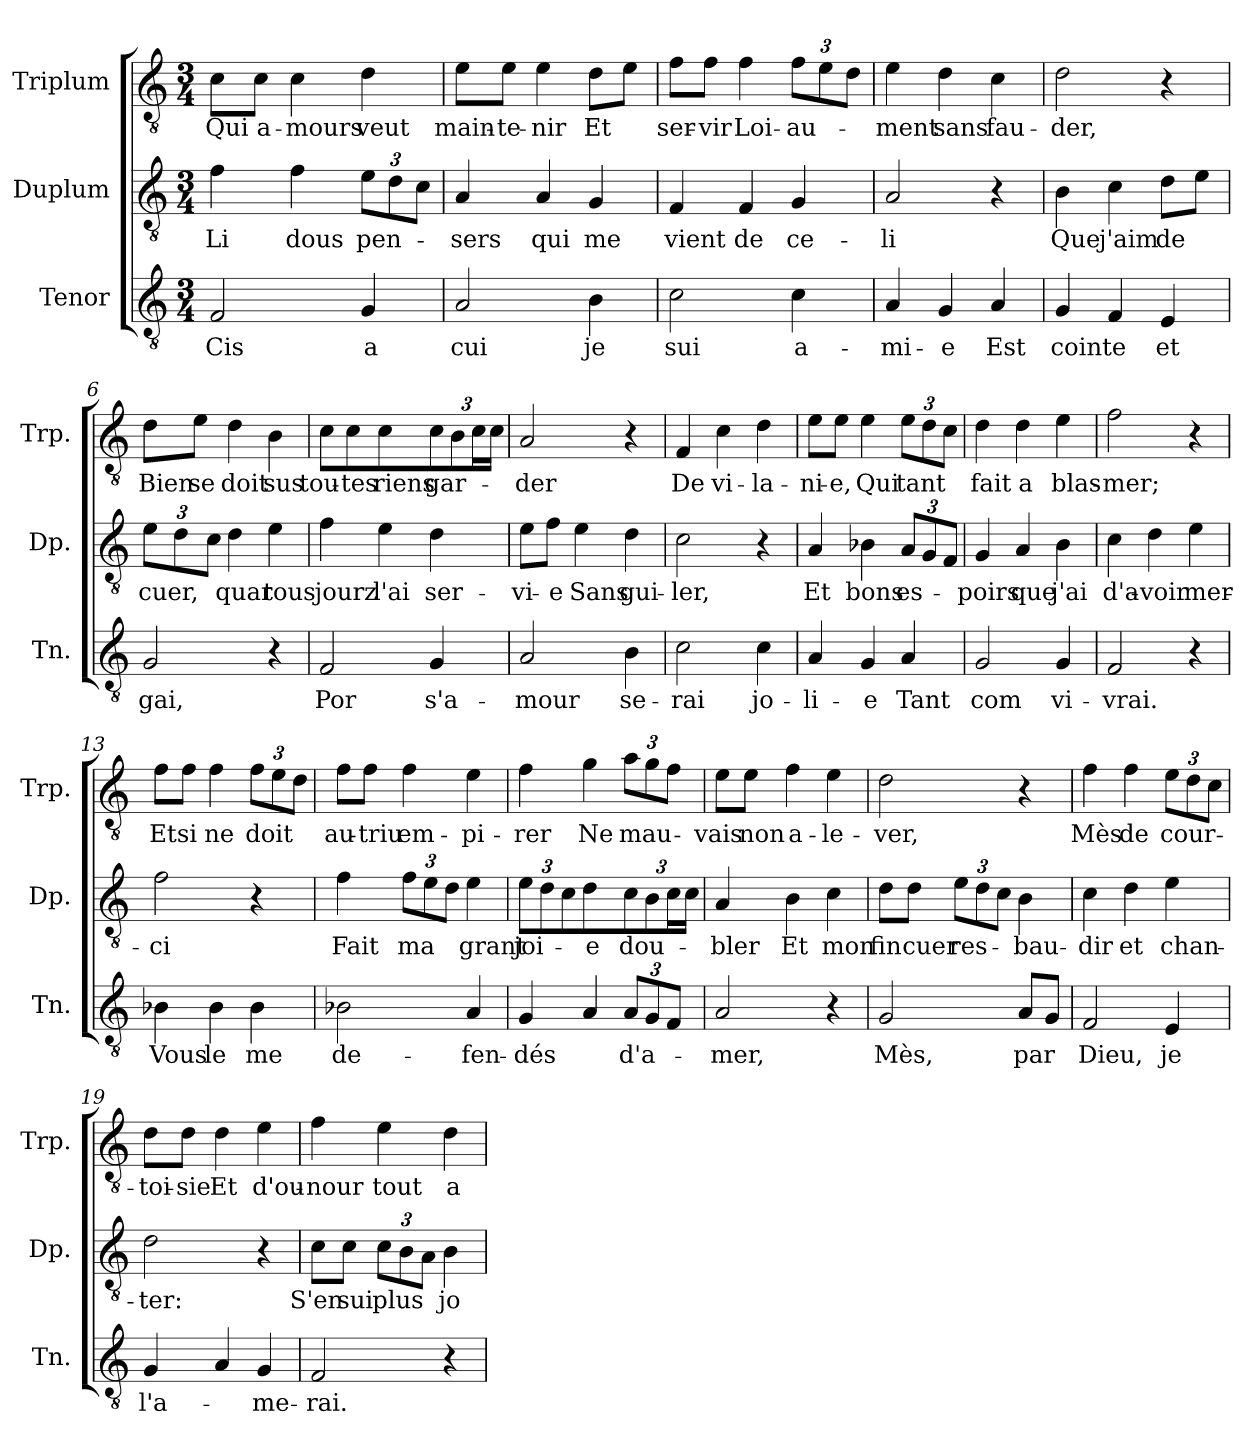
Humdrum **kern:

**kern	**text	**kern	**text	**kern	**text
*part3	*part3	*part2	*part2	*part1	*part1
*staff3	*staff3	*staff2	*staff2	*staff1	*staff1
*I"Tenor	*	*I"Duplum	*	*I"Triplum	*
*I'Tn.	*	*I'Dp.	*	*I'Trp.	*
*clefGv2	*	*clefGv2	*	*clefGv2	*
*k[]	*	*k[]	*	*k[]	*
*M3/4	*	*M3/4	*	*M3/4	*
=1	=1	=1	=1	=1	=1
!	!LO:LY:b	!	!LO:LY:b	!	!LO:LY:b
2F/	Cis	4f\	Li	8c\L	Qui
!	!	!	!	!	!LO:LY:b
.	.	.	.	8c\J	a-
!	!	!	!LO:LY:b	!	!LO:LY:b
.	.	4f\	dous	4c\	-mours
!	!LO:LY:b	!	!	!	!
*	*	*Xbrackettup	*	*	*
!	!	!	!LO:LY:b	!	!LO:LY:b
4G/	a	12e\L	pen-	4d\	veut
.	.	12d\	.	.	.
.	.	12c\J	.	.	.
=2	=2	=2	=2	=2	=2
!	!LO:LY:b	!	!LO:LY:b	!	!LO:LY:b
2A/	cui	4A/	-sers	8e\L	main-
!	!	!	!	!	!LO:LY:b
.	.	.	.	8e\J	-te-
!	!	!	!LO:LY:b	!	!LO:LY:b
.	.	4A/	qui	4e\	-nir
!	!LO:LY:b	!	!LO:LY:b	!	!LO:LY:b
4B\	je	4G/	me	8d\L	Et
.	.	.	.	8e\J	.
=3	=3	=3	=3	=3	=3
!	!LO:LY:b	!	!LO:LY:b	!	!LO:LY:b
2c\	sui	4F/	vient	8f\L	ser-
!	!	!	!	!	!LO:LY:b
.	.	.	.	8f\J	-vir
!	!	!	!LO:LY:b	!	!LO:LY:b
.	.	4F/	de	4f\	Loi-
!	!LO:LY:b	!	!LO:LY:b	!	!
*	*	*	*	*Xbrackettup	*
!	!	!	!	!	!LO:LY:b
4c\	a-	4G/	ce-	12f\L	-au-
.	.	.	.	12e\	.
.	.	.	.	12d\J	.
=4	=4	=4	=4	=4	=4
!	!LO:LY:b	!	!LO:LY:b	!	!LO:LY:b
4A/	-mi-	2A/	-li	4e\	-ment
!	!LO:LY:b	!	!	!	!LO:LY:b
4G/	-e	.	.	4d\	sans
!	!LO:LY:b	!	!	!	!LO:LY:b
4A/	Est	4r	.	4c\	fau-
=5	=5	=5	=5	=5	=5
!	!LO:LY:b	!	!LO:LY:b	!	!LO:LY:b
4G/	cointe	4B\	Que	2d\	-der,
!	!	!	!LO:LY:b	!	!
4F/	.	4c\	j'aim	.	.
!	!LO:LY:b	!	!LO:LY:b	!	!
4E/	et	8d\L	de	4r	.
.	.	8e\J	.	.	.
!!LO:LB:g=z
=6	=6	=6	=6	=6	=6
!	!LO:LY:b	!	!LO:LY:b	!	!LO:LY:b
2G/	gai,	12e\L	cuer,	8d\L	Bien
.	.	12d\	.	.	.
!	!	!	!	!	!LO:LY:b
.	.	.	.	8e\J	se
.	.	12c\J	.	.	.
!	!	!	!LO:LY:b	!	!LO:LY:b
.	.	4d\	quar	4d\	doit
!	!	!	!LO:LY:b	!	!LO:LY:b
4r	.	4e\	tous	4B\	sus
=7	=7	=7	=7	=7	=7
!	!LO:LY:b	!	!LO:LY:b	!	!LO:LY:b
2F/	Por	4f\	jourz	8c\L	tou-
!	!	!	!	!	!LO:LY:b
.	.	.	.	8c\J	-tes
!	!	!	!LO:LY:b	!	!LO:LY:b
.	.	4e\	l'ai	4c\	riens
!	!LO:LY:b	!	!LO:LY:b	!	!LO:LY:b
4G/	s'a-	4d\	ser-	12c\L	gar-
.	.	.	.	12B\	.
*	*	*	*	*tremolo	*
.	.	.	.	24c\	.
.	.	.	.	24c\JJ	.
*	*	*	*	*Xtremolo	*
=8	=8	=8	=8	=8	=8
!	!LO:LY:b	!	!LO:LY:b	!	!LO:LY:b
2A/	-mour	8e\L	-vi-	2A/	-der
!	!	!	!LO:LY:b	!	!
.	.	8f\J	-e	.	.
!	!	!	!LO:LY:b	!	!
.	.	4e\	Sans	.	.
!	!LO:LY:b	!	!LO:LY:b	!	!
4B\	se-	4d\	gui-	4r	.
=9	=9	=9	=9	=9	=9
!	!LO:LY:b	!	!LO:LY:b	!	!LO:LY:b
2c\	-rai	2c\	-ler,	4F/	De
!	!	!	!	!	!LO:LY:b
.	.	.	.	4c\	vi-
!	!LO:LY:b	!	!	!	!LO:LY:b
4c\	jo-	4r	.	4d\	-la-
=10	=10	=10	=10	=10	=10
!	!LO:LY:b	!	!LO:LY:b	!	!LO:LY:b
4A/	-li-	4A/	Et	8e\L	-ni-
!	!	!	!	!	!LO:LY:b
.	.	.	.	8e\J	-e,
!	!LO:LY:b	!	!LO:LY:b	!	!LO:LY:b
4G/	-e	4B-X\	bons	4e\	Qui
!	!LO:LY:b	!	!LO:LY:b	!	!LO:LY:b
4A/	Tant	12A/L	es-	12e\L	tant
.	.	12G/	.	12d\	.
.	.	12F/J	.	12c\J	.
=11	=11	=11	=11	=11	=11
!	!LO:LY:b	!	!LO:LY:b	!	!LO:LY:b
2G/	com	4G/	-poirs	4d\	fait
!	!	!	!LO:LY:b	!	!LO:LY:b
.	.	4A/	que	4d\	a
!	!LO:LY:b	!	!LO:LY:b	!	!LO:LY:b
4G/	vi-	4B\	j'ai	4e\	blas-
!!LO:LB:g=z
=12	=12	=12	=12	=12	=12
!	!LO:LY:b	!	!LO:LY:b	!	!LO:LY:b
2F/	-vrai.	4c\	d'a-	2f\	-mer;
!	!	!	!LO:LY:b	!	!
.	.	4d\	-voir	.	.
!	!	!	!LO:LY:b	!	!
4r	.	4e\	mer-	4r	.
=13	=13	=13	=13	=13	=13
!	!LO:LY:b	!	!LO:LY:b	!	!LO:LY:b
4B-X\	Vous	2f\	-ci	8f\L	Et
!	!	!	!	!	!LO:LY:b
.	.	.	.	8f\J	si
!	!LO:LY:b	!	!	!	!LO:LY:b
4B-\	le	.	.	4f\	ne
!	!LO:LY:b	!	!	!	!LO:LY:b
4B-\	me	4r	.	12f\L	doit
.	.	.	.	12e\	.
.	.	.	.	12d\J	.
=14	=14	=14	=14	=14	=14
!	!LO:LY:b	!	!LO:LY:b	!	!LO:LY:b
2B-X\	de-	4f\	Fait	8f\L	au-
!	!	!	!	!	!LO:LY:b
.	.	.	.	8f\J	-triu
!	!	!	!LO:LY:b	!	!LO:LY:b
.	.	12f\L	ma	4f\	em-
.	.	12e\	.	.	.
.	.	12d\J	.	.	.
!	!LO:LY:b	!	!LO:LY:b	!	!LO:LY:b
4A/	-fen-	4e\	grant	4e\	-pi-
=15	=15	=15	=15	=15	=15
!	!LO:LY:b	!	!LO:LY:b	!	!LO:LY:b
4G/	-dés	12e\L	joi-	4f\	-rer
.	.	12d\	.	.	.
.	.	12c\J	.	.	.
!	!	!	!LO:LY:b	!	!LO:LY:b
4A/	.	4d\	-e	4g\	Ne
*Xbrackettup	*	*	*	*	*
!	!LO:LY:b	!	!LO:LY:b	!	!LO:LY:b
12A/L	d'a-	12c\L	dou-	12a\L	mau-
12G/	.	12B\	.	12g\	.
*	*	*tremolo	*	*	*
12F/J	.	24c\	.	12f\J	.
.	.	24c\JJ	.	.	.
*	*	*Xtremolo	*	*	*
=16	=16	=16	=16	=16	=16
!	!LO:LY:b	!	!LO:LY:b	!	!LO:LY:b
2A/	-mer,	4A/	-bler	8e\L	-vais
!	!	!	!	!	!LO:LY:b
.	.	.	.	8e\J	non
!	!	!	!LO:LY:b	!	!LO:LY:b
.	.	4B\	Et	4f\	a-
!	!	!	!LO:LY:b	!	!LO:LY:b
4r	.	4c\	mon	4e\	-le-
!!LO:LB:g=z
=17	=17	=17	=17	=17	=17
!	!LO:LY:b	!	!LO:LY:b	!	!LO:LY:b
2G/	Mès,	8d\L	fin	2d\	-ver,
!	!	!	!LO:LY:b	!	!
.	.	8d\J	cuer	.	.
!	!	!	!LO:LY:b	!	!
.	.	12e\L	res-	.	.
.	.	12d\	.	.	.
.	.	12c\J	.	.	.
!	!LO:LY:b	!	!LO:LY:b	!	!
8A/L	par	4B\	-bau-	4r	.
8G/J	.	.	.	.	.
=18	=18	=18	=18	=18	=18
!	!LO:LY:b	!	!LO:LY:b	!	!LO:LY:b
2F/	Dieu,	4c\	-dir	4f\	Mès
!	!	!	!LO:LY:b	!	!LO:LY:b
.	.	4d\	et	4f\	de
!	!LO:LY:b	!	!LO:LY:b	!	!LO:LY:b
4E/	je	4e\	chan-	12e\L	cour-
.	.	.	.	12d\	.
.	.	.	.	12c\J	.
=19	=19	=19	=19	=19	=19
!	!LO:LY:b	!	!LO:LY:b	!	!LO:LY:b
4G/	l'a-	2d\	-ter:	8d\L	-toi-
!	!	!	!	!	!LO:LY:b
.	.	.	.	8d\J	-sie
!	!	!	!	!	!LO:LY:b
4A/	.	.	.	4d\	Et
!	!LO:LY:b	!	!	!	!LO:LY:b
4G/	-me-	4r	.	4e\	d'ou-
=20	=20	=20	=20	=20	=20
!	!LO:LY:b	!	!LO:LY:b	!	!LO:LY:b
2F/	-rai.	8c\L	S'en	4f\	-nour
!	!	!	!LO:LY:b	!	!
.	.	8c\J	sui	.	.
!	!	!	!LO:LY:b	!	!LO:LY:b
.	.	12c\L	plus	4e\	tout
.	.	12B\	.	.	.
.	.	12A\J	.	.	.
!	!	!	!LO:LY:b	!	!LO:LY:b
4r	.	4B\	jo-	4d\	a-
=	=	=	=	=	=
*-	*-	*-	*-	*-	*-
